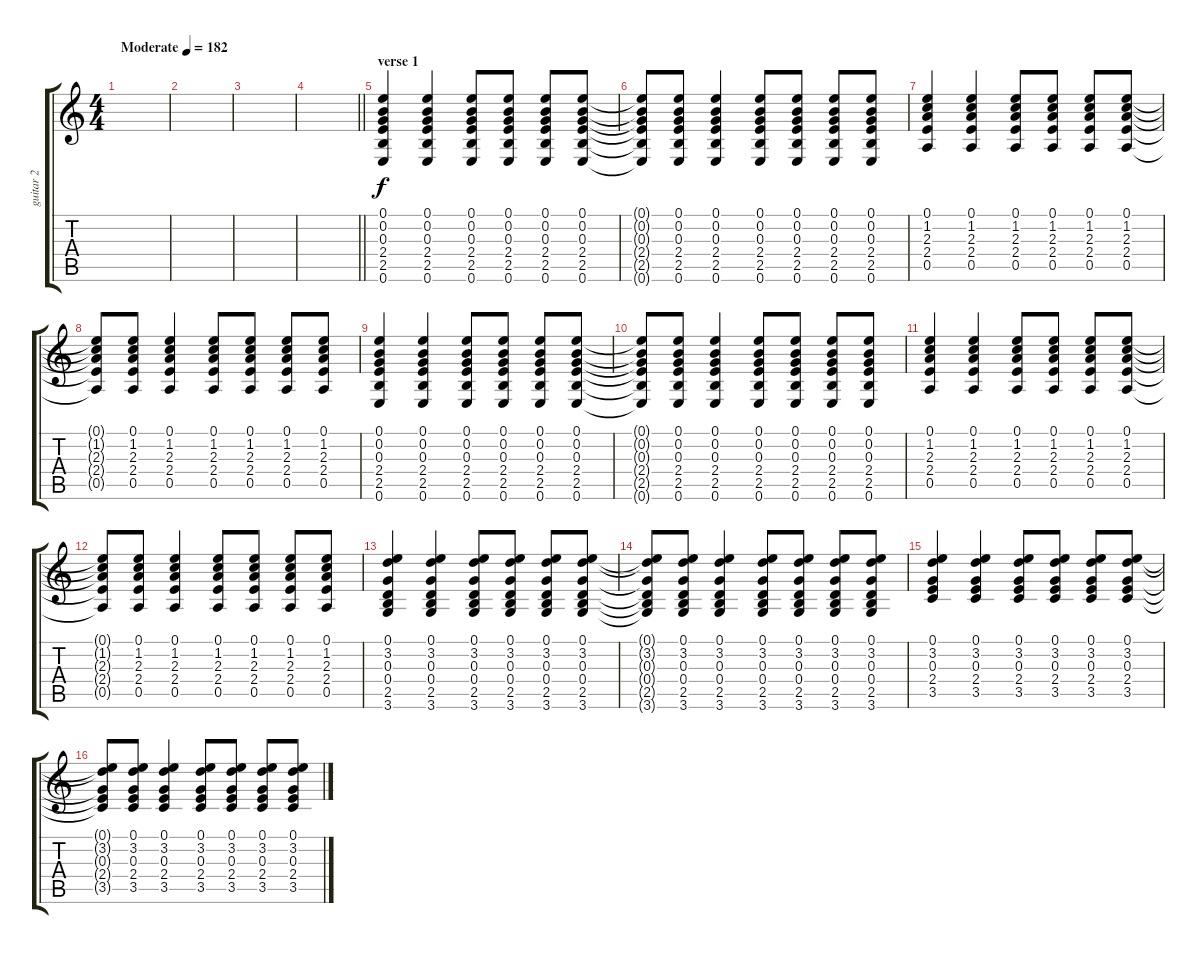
\track ("guitar 2" "guitar 2") {instrument electricguitarclean}
\staff {score tabs}
\tuning (E4 B3 G3 D3 A2 E2) {hide}
\ts (4 4)
\tempo (182 "Moderate")
\clef g2
\ks c
|
|
|
\barLineRight lightlight
|
\section ("" "verse 1")
(0.1 0.2 0.3 2.4 2.5 0.6).4 (0.1 0.2 0.3 2.4 2.5 0.6).4 (0.1 0.2 0.3 2.4 2.5 0.6).8 (0.1 0.2 0.3 2.4 2.5 0.6).8 (0.1 0.2 0.3 2.4 2.5 0.6).8 (0.1 0.2 0.3 2.4 2.5 0.6).8 |
(0.1{t} 0.2{t} 0.3{t} 2.4{t} 2.5{t} 0.6{t}).8 (0.1 0.2 0.3 2.4 2.5 0.6).8 (0.1 0.2 0.3 2.4 2.5 0.6).4 (0.1 0.2 0.3 2.4 2.5 0.6).8 (0.1 0.2 0.3 2.4 2.5 0.6).8 (0.1 0.2 0.3 2.4 2.5 0.6).8 (0.1 0.2 0.3 2.4 2.5 0.6).8 |
(0.1 1.2 2.3 2.4 0.5).4 (0.1 1.2 2.3 2.4 0.5).4 (0.1 1.2 2.3 2.4 0.5).8 (0.1 1.2 2.3 2.4 0.5).8 (0.1 1.2 2.3 2.4 0.5).8 (0.1 1.2 2.3 2.4 0.5).8 |
(0.1{t} 1.2{t} 2.3{t} 2.4{t} 0.5{t}).8 (0.1 1.2 2.3 2.4 0.5).8 (0.1 1.2 2.3 2.4 0.5).4 (0.1 1.2 2.3 2.4 0.5).8 (0.1 1.2 2.3 2.4 0.5).8 (0.1 1.2 2.3 2.4 0.5).8 (0.1 1.2 2.3 2.4 0.5).8 |
(0.1 0.2 0.3 2.4 2.5 0.6).4 (0.1 0.2 0.3 2.4 2.5 0.6).4 (0.1 0.2 0.3 2.4 2.5 0.6).8 (0.1 0.2 0.3 2.4 2.5 0.6).8 (0.1 0.2 0.3 2.4 2.5 0.6).8 (0.1 0.2 0.3 2.4 2.5 0.6).8 |
(0.1{t} 0.2{t} 0.3{t} 2.4{t} 2.5{t} 0.6{t}).8 (0.1 0.2 0.3 2.4 2.5 0.6).8 (0.1 0.2 0.3 2.4 2.5 0.6).4 (0.1 0.2 0.3 2.4 2.5 0.6).8 (0.1 0.2 0.3 2.4 2.5 0.6).8 (0.1 0.2 0.3 2.4 2.5 0.6).8 (0.1 0.2 0.3 2.4 2.5 0.6).8 |
(0.1 1.2 2.3 2.4 0.5).4 (0.1 1.2 2.3 2.4 0.5).4 (0.1 1.2 2.3 2.4 0.5).8 (0.1 1.2 2.3 2.4 0.5).8 (0.1 1.2 2.3 2.4 0.5).8 (0.1 1.2 2.3 2.4 0.5).8 |
(0.1{t} 1.2{t} 2.3{t} 2.4{t} 0.5{t}).8 (0.1 1.2 2.3 2.4 0.5).8 (0.1 1.2 2.3 2.4 0.5).4 (0.1 1.2 2.3 2.4 0.5).8 (0.1 1.2 2.3 2.4 0.5).8 (0.1 1.2 2.3 2.4 0.5).8 (0.1 1.2 2.3 2.4 0.5).8 |
(0.1 3.2 0.3 0.4 2.5 3.6).4 (0.1 3.2 0.3 0.4 2.5 3.6).4 (0.1 3.2 0.3 0.4 2.5 3.6).8 (0.1 3.2 0.3 0.4 2.5 3.6).8 (0.1 3.2 0.3 0.4 2.5 3.6).8 (0.1 3.2 0.3 0.4 2.5 3.6).8 |
(0.1{t} 3.2{t} 0.3{t} 0.4{t} 2.5{t} 3.6{t}).8 (0.1 3.2 0.3 0.4 2.5 3.6).8 (0.1 3.2 0.3 0.4 2.5 3.6).4 (0.1 3.2 0.3 0.4 2.5 3.6).8 (0.1 3.2 0.3 0.4 2.5 3.6).8 (0.1 3.2 0.3 0.4 2.5 3.6).8 (0.1 3.2 0.3 0.4 2.5 3.6).8 |
(0.1 3.2 0.3 2.4 3.5).4 (0.1 3.2 0.3 2.4 3.5).4 (0.1 3.2 0.3 2.4 3.5).8 (0.1 3.2 0.3 2.4 3.5).8 (0.1 3.2 0.3 2.4 3.5).8 (0.1 3.2 0.3 2.4 3.5).8 |
(0.1{t} 3.2{t} 0.3{t} 2.4{t} 3.5{t}).8 (0.1 3.2 0.3 2.4 3.5).8 (0.1 3.2 0.3 2.4 3.5).4 (0.1 3.2 0.3 2.4 3.5).8 (0.1 3.2 0.3 2.4 3.5).8 (0.1 3.2 0.3 2.4 3.5).8 (0.1 3.2 0.3 2.4 3.5).8
